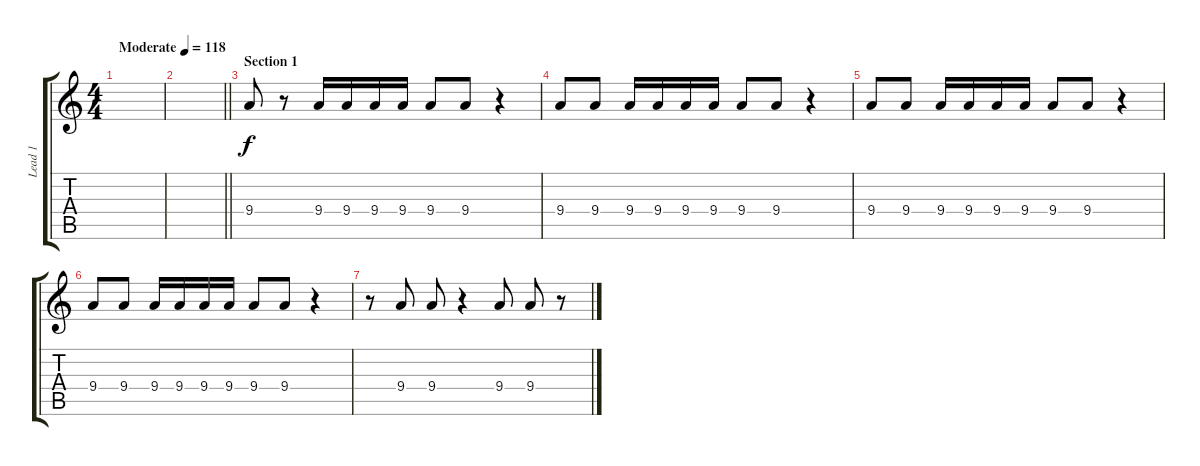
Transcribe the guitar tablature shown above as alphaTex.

\track ("Lead 1" "Lead 1") {instrument overdrivenguitar}
\staff {score tabs}
\tuning (D4 A3 F3 C3 G2 C2) {hide}
\ts (4 4)
\tempo (118 "Moderate")
\clef g2
\ks c
|
\barLineRight lightlight
|
\section ("" "Section 1")
9.4.8 r.8 9.4.16 9.4.16 9.4.16 9.4.16 9.4.8 9.4.8 r.4 |
9.4.8 9.4.8 9.4.16 9.4.16 9.4.16 9.4.16 9.4.8 9.4.8 r.4 |
9.4.8 9.4.8 9.4.16 9.4.16 9.4.16 9.4.16 9.4.8 9.4.8 r.4 |
9.4.8 9.4.8 9.4.16 9.4.16 9.4.16 9.4.16 9.4.8 9.4.8 r.4 |
r.8 9.4.8 9.4.8 r.4 9.4.8 9.4.8 r.8
